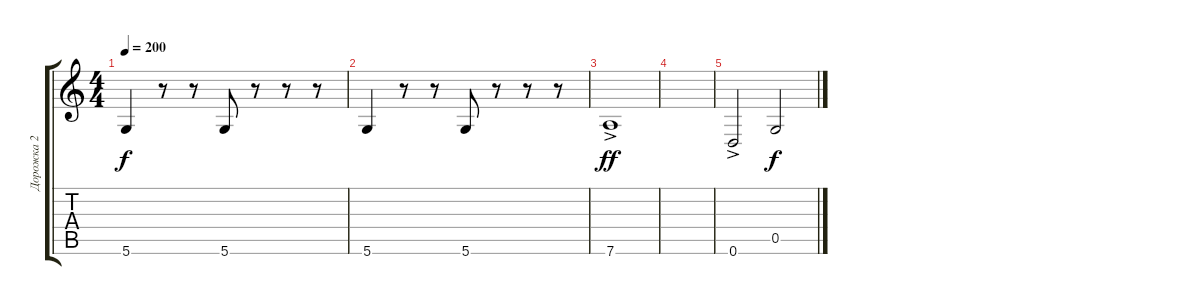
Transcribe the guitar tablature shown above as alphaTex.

\track ("Дорожка 2" "Дорожка 2") {instrument acousticbass}
\staff {score tabs}
\tuning (D4 B3 G3 D3 G2 D2) {hide}
\ts (4 4)
\tempo 200
\clef g2
\ks c
5.6.4{dy f} r.8 r.8 5.6.8 r.8 r.8 r.8 |
5.6.4 r.8 r.8 5.6.8 r.8 r.8 r.8 |
7.6{ac}.1{dy ff} |
|
0.6{ac}.2 0.5.2{dy f}
